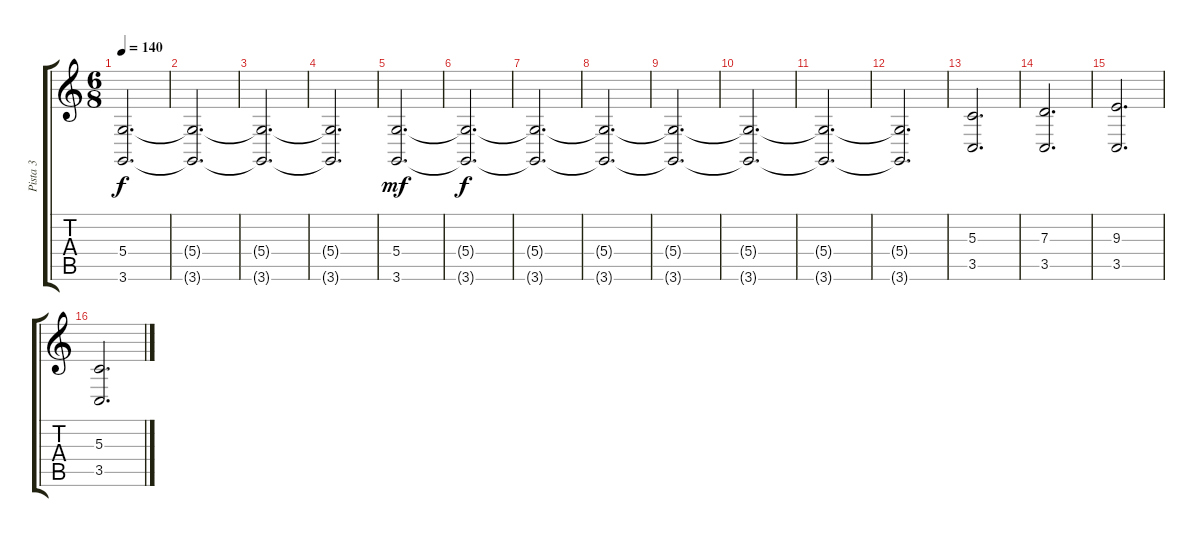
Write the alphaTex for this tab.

\track ("Pista 3" "Pista 3") {instrument stringensemble1}
\staff {score tabs}
\tuning (E4 B3 G3 D3 A2 E2) {hide}
\ts (6 8)
\tempo 140
\clef g2
\ks c
(5.4{t} 3.6{t}).2{d dy f} |
(5.4{t} 3.6{t}).2{d} |
(5.4{t} 3.6{t}).2{d} |
(5.4{t} 3.6{t}).2{d} |
(5.4 3.6).2{d dy mf} |
(5.4{t} 3.6{t}).2{d dy f} |
(5.4{t} 3.6{t}).2{d} |
(5.4{t} 3.6{t}).2{d} |
(5.4{t} 3.6{t}).2{d} |
(5.4{t} 3.6{t}).2{d} |
(5.4{t} 3.6{t}).2{d} |
(5.4{t} 3.6{t}).2{d} |
(5.3 3.5).2{d} |
(7.3 3.5).2{d} |
(9.3 3.5).2{d} |
(5.3 3.5).2{d}
